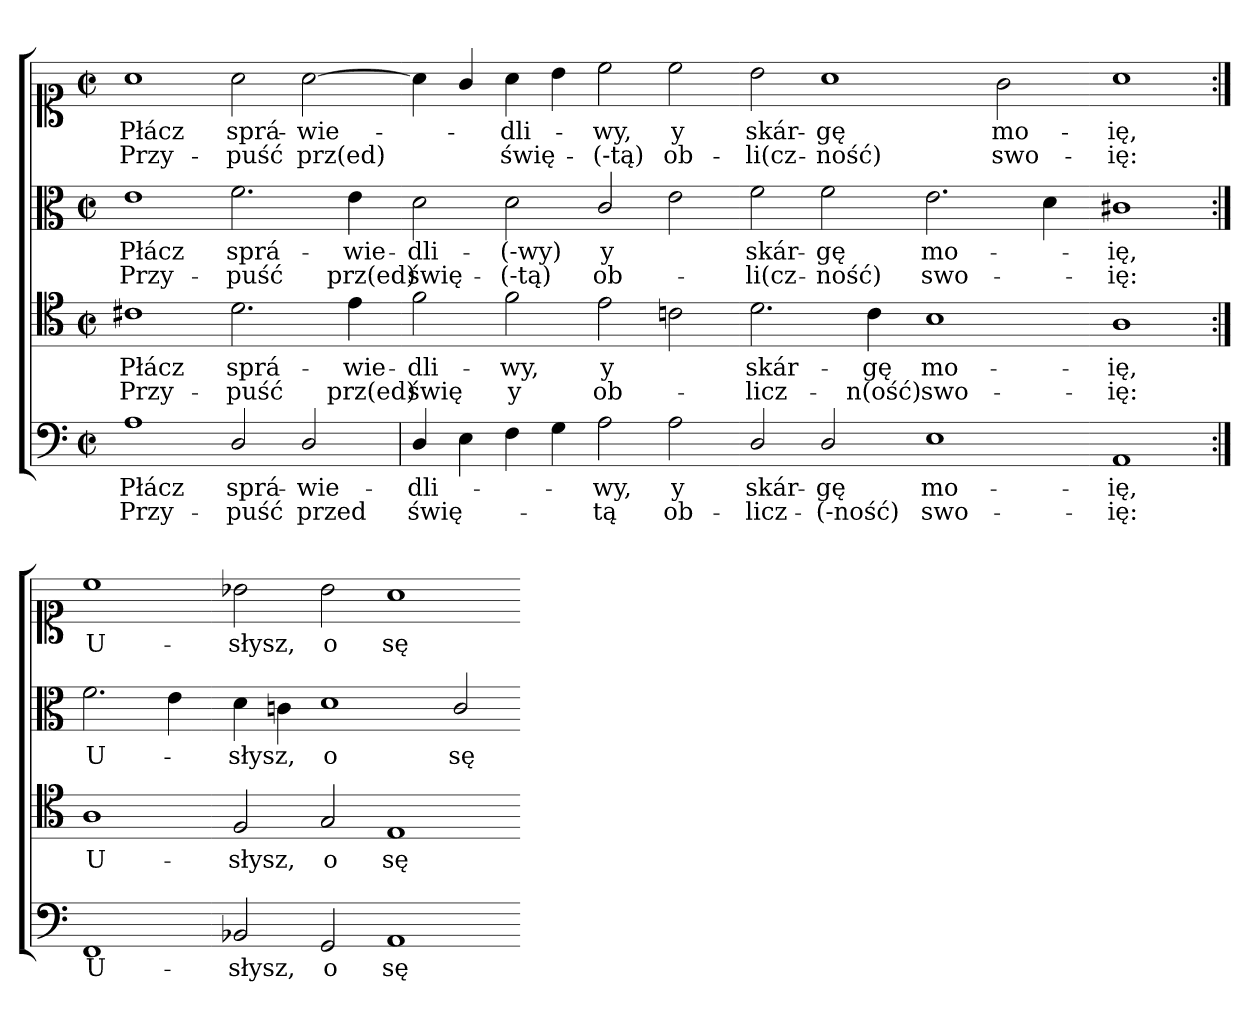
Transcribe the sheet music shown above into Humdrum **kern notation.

**kern	**text	**text	**kern	**text	**text	**kern	**text	**text	**kern	**text	**text
*part4	*part4	*part4	*part3	*part3	*part3	*part2	*part2	*part2	*part1	*part1	*part1
*staff4	*staff4	*staff4	*staff3	*staff3	*staff3	*staff2	*staff2	*staff2	*staff1	*staff1	*staff1
*clefF4	*	*	*clefC4	*	*	*clefC3	*	*	*clefC1	*	*
*k[]	*	*	*k[]	*	*	*k[]	*	*	*k[]	*	*
*M4/2	*	*	*M4/2	*	*	*M4/2	*	*	*M4/2	*	*
*met(c|)	*	*	*met(c|)	*	*	*met(c|)	*	*	*met(c|)	*	*
=1	=1	=1	=1	=1	=1	=1	=1	=1	=1	=1	=1
1A\	Płácz	Przy-	1c#X\	Płácz	Przy-	1e\	Płácz	Przy-	1a\	Płácz	Przy-
2D/	sprá-	-puść	2.d\	sprá-	-puść	2.f\	sprá-	-puść	2a\	sprá-	-puść
2D/	-wie-	przed	.	.	.	.	.	.	[2a\	-wie-	prz(ed)
.	.	.	4e\	-wie-	prz(ed)	4e\	-wie-	prz(ed)	.	.	.
=2	=2-	=2-	=2-	=2-	=2-	=2-	=2-	=2-	=2-	=2-	=2-
4D/	-dli-	świę-	2f\	-dli-	świę	2d\	-dli-	świę-	4a\]	.	.
4E\	.	.	.	.	.	.	.	.	4g/	.	.
4F\	.	.	2f\	-wy,	y	2d\	(-wy)	(-tą)	4a\	-dli-	świę-
4G\	.	.	.	.	.	.	.	.	4b\	.	.
2A\	-wy,	-tą	2e\	y	ob-	2c/	y	ob-	2cc\	-wy,	(-tą)
2A\	y	ob-	2cn\	.	.	2e\	.	.	2cc\	y	ob-
=3-	=3-	=3-	=3-	=3-	=3-	=3-	=3-	=3-	=3-	=3-	=3-
2D/	skár-	-licz-	2.d\	skár-	-licz-	2f\	skár-	-li(cz-	2b\	skár-	-li(cz-
2D/	-gę	(-ność)	.	.	.	2f\	-gę	-ność)	1a\	-gę	-ność)
.	.	.	4c\	-gę	-n(ość)	.	.	.	.	.	.
1E\	mo-	swo-	1B\	mo-	swo-	2.e\	mo-	swo-	.	.	.
.	.	.	.	.	.	.	.	.	2g\	mo-	swo-
.	.	.	.	.	.	4d\	.	.	.	.	.
=4-	=4-	=4-	=4-	=4-	=4-	=4-	=4-	=4-	=4-	=4-	=4-
1AA/	-ię,	-ię:	1A\	-ię,	-ię:	1c#X\	-ię,	-ię:	1a\	-ię,	-ię:
=:|!	=:|!	=:|!	=:|!	=:|!	=:|!	=:|!	=:|!	=:|!	=:|!	=:|!	=:|!
1FF/	U-	.	1A\	U-	.	2.f\	U-	.	1cc\	U-	.
.	.	.	.	.	.	4e\	.	.	.	.	.
=5-	=5-	=5-	=5-	=5-	=5-	=5-	=5-	=5-	=5-	=5-	=5-
2BB-X/	-słysz,	.	2F/	-słysz,	.	4d\	-słysz,	.	2b-X\	-słysz,	.
.	.	.	.	.	.	4cn\	.	.	.	.	.
2GG/	o	.	2G/	o	.	1d\	o	.	2b-\	o	.
1AA/	sę-	.	1E/	sę-	.	.	.	.	1a\	sę-	.
.	.	.	.	.	.	2c/	sę-	.	.	.	.
=-	=-	=-	=-	=-	=-	=-	=-	=-	=-	=-	=-
*-	*-	*-	*-	*-	*-	*-	*-	*-	*-	*-	*-
